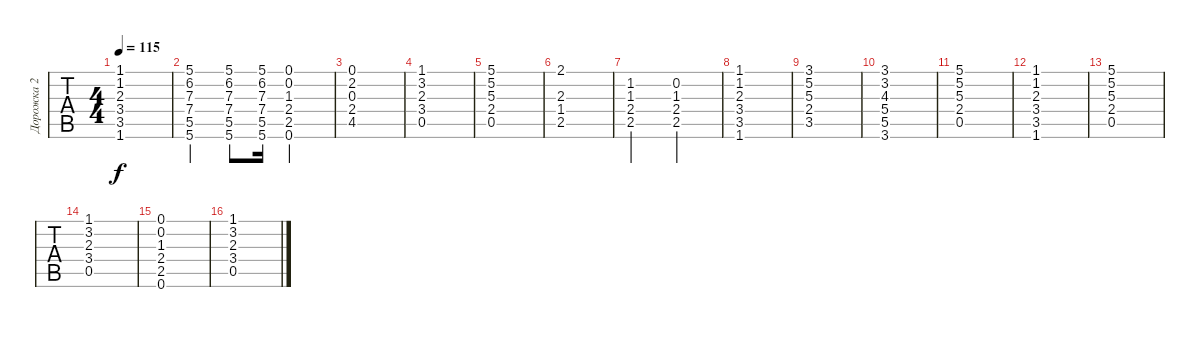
\track ("Дорожка 2" "Дорожка 2") {instrument acousticguitarsteel}
\staff {tabs}
\tuning (E4 B3 G3 D3 A2 E2) {hide}
\ts (4 4)
\tempo 115
\clef g2
\ks c
(1.1 1.2 2.3 3.4 3.5 1.6).1{dy f} |
(5.1 6.2 7.3 7.4 5.5 5.6).4 (5.1 6.2 7.3 7.4 5.5 5.6).8 (5.1 6.2 7.3 7.4 5.5 5.6).16 (0.1 0.2 1.3 2.4 2.5 0.6).2 |
(0.1 2.2 0.3 2.4 4.5).1 |
(1.1 3.2 2.3 3.4 0.5).1 |
(5.1 5.2 5.3 2.4 0.5).1{instrument stringensemble2} |
(2.1 2.3 1.4 2.5).1 |
(1.2 1.3 2.4 2.5).2 (0.2 1.3 2.4 2.5).2 |
(1.1 1.2 2.3 3.4 3.5 1.6).1 |
(3.1 5.2 5.3 2.4 3.5).1{instrument stringensemble2} |
(3.1 3.2 4.3 5.4 5.5 3.6).1 |
(5.1 5.2 5.3 2.4 0.5).1{instrument stringensemble2} |
(1.1 1.2 2.3 3.4 3.5 1.6).1 |
(5.1 5.2 5.3 2.4 0.5).1{instrument stringensemble2} |
(1.1 3.2 2.3 3.4 0.5).1 |
(0.1 0.2 1.3 2.4 2.5 0.6).1 |
(1.1 3.2 2.3 3.4 0.5).1
